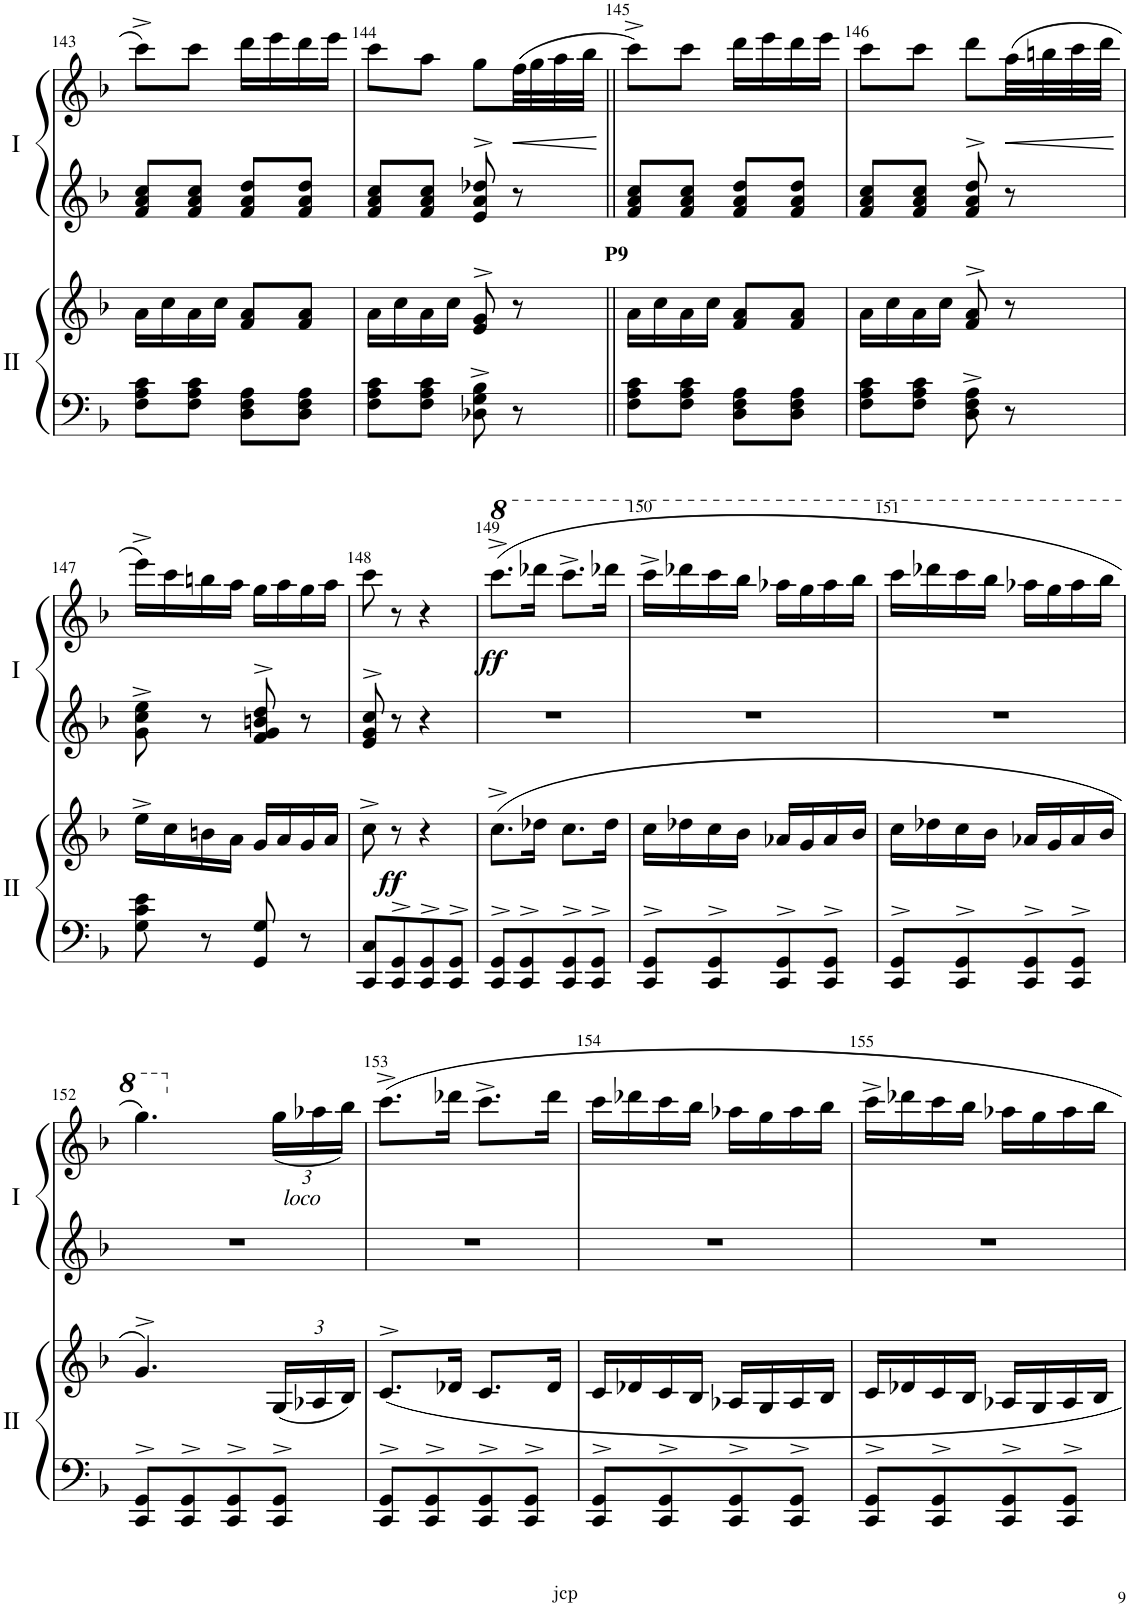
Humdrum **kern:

**kern	**kern	**dynam	**kern	**kern	**dynam
*part2	*part2	*part2	*part1	*part1	*part1
*staff4	*staff3	*staff3/4	*staff2	*staff1	*staff1/2
*I"Piano II	*	*	*I"Piano I	*	*
*I'II	*	*	*I'I	*	*
!!LO:PB:g=z
*clefF4	*clefG2	*	*clefG2	*clefG2	*
*k[b-]	*k[b-]	*	*k[b-]	*k[b-]	*
*M2/4	*M2/4	*	*M2/4	*M2/4	*
=143	=143	=143	=143	=143	=143
8F\ 8A\ 8c\L	16a\LL	.	8f/ 8a/ 8cc/L	8ccc^\L	.
.	16cc\	.	.	.	.
8F\ 8A\ 8c\J	16a\	.	8f/ 8a/ 8cc/J	8ccc\J	.
.	16cc\JJ	.	.	.	.
8D\ 8F\ 8A\L	8f/ 8a/L	.	8f/ 8a/ 8dd/L	16ddd\LL	.
.	.	.	.	16eee\	.
8D\ 8F\ 8A\J	8f/ 8a/J	.	8f/ 8a/ 8dd/J	16ddd\	.
.	.	.	.	16eee\JJ	.
=144	=144	=144	=144	=144	=144
8F\ 8A\ 8c\L	16a\LL	.	8f/ 8a/ 8cc/L	8ccc\L	.
.	16cc\	.	.	.	.
8F\ 8A\ 8c\J	16a\	.	8f/ 8a/ 8cc/J	8aa\J	.
.	16cc\JJ	.	.	.	.
8D-X\^ 8G\^ 8B-\^	8e/^> 8g/^>	.	8e/^> 8a/^> 8dd-X/^>	8gg\L	.
!	!	!	!	!	!LO:HP:b
8r	8r	.	8r	(32ff\LL	<
.	.	.	.	32gg\	.
.	.	.	.	32aa\	.
.	.	.	.	32bb-\JJJ	.
.	.	.	.	.	[
=145||	=145||	=145||	=145||	=145||	=145||
!	!LO:TX:a:B:t=P9	!	!	!	!
8F\ 8A\ 8c\L	16a\LL	.	8f/ 8a/ 8cc/L	8ccc^\L)	.
.	16cc\	.	.	.	.
8F\ 8A\ 8c\J	16a\	.	8f/ 8a/ 8cc/J	8ccc\J	.
.	16cc\JJ	.	.	.	.
8D\ 8F\ 8A\L	8f/ 8a/L	.	8f/ 8a/ 8dd/L	16ddd\LL	.
.	.	.	.	16eee\	.
8D\ 8F\ 8A\J	8f/ 8a/J	.	8f/ 8a/ 8dd/J	16ddd\	.
.	.	.	.	16eee\JJ	.
=146	=146	=146	=146	=146	=146
8F\ 8A\ 8c\L	16a\LL	.	8f/ 8a/ 8cc/L	8ccc\L	.
.	16cc\	.	.	.	.
8F\ 8A\ 8c\J	16a\	.	8f/ 8a/ 8cc/J	8ccc\J	.
.	16cc\JJ	.	.	.	.
8D\^ 8F\^ 8A\^	8f/^> 8a/^>	.	8f/^> 8a/^> 8dd/^>	8ddd\L	.
!	!	!	!	!	!LO:HP:b
8r	8r	.	8r	(32aa\LL	<
.	.	.	.	32bbn\	.
.	.	.	.	32ccc\	.
.	.	.	.	32ddd\JJJ	.
.	.	.	.	.	[
!!LO:LB:g=z
=147	=147	=147	=147	=147	=147
8G\ 8c\ 8e\	16ee^\LL	.	8g\^ 8cc\^ 8ee\^	16eee^\LL)	.
.	16cc\	.	.	16ccc\	.
8r	16bn\	.	8r	16bbn\	.
.	16a\JJ	.	.	16aa\JJ	.
8GG/ 8G/	16g/LL	.	8f/^> 8g/^> 8bn/^> 8dd/^>	16gg\LL	.
.	16a/	.	.	16aa\	.
8r	16g/	.	8r	16gg\	.
.	16a/JJ	.	.	16aa\JJ	.
=148	=148	=148	=148	=148	=148
8CC/ 8C/L	8cc^\	.	8e/^> 8g/^> 8cc/^>	8ccc\	.
!	!	!LO:DY:b	!	!	!
8CC/^> 8GG/^>	8r	ff	8r	8r	.
8CC/^> 8GG/^>	4r	.	4r	4r	.
8CC/^> 8GG/^>J	.	.	.	.	.
=149	=149	=149	=149	=149	=149
*	*	*	*	*8va	*
!	!	!	!	!	!LO:DY:b
8CC/^> 8GG/^>L	(8.cc^\L	.	2r	(8.cccc^\L	ff
8CC/^> 8GG/^>	.	.	.	.	.
.	16dd-X\Jk	.	.	16dddd-X\Jk	.
8CC/^> 8GG/^>	8.cc\L	.	.	8.cccc^\L	.
8CC/^> 8GG/^>J	.	.	.	.	.
.	16dd-\Jk	.	.	16dddd-X\Jk	.
=150	=150	=150	=150	=150	=150
8CC/^> 8GG/^>L	16cc\LL	.	2r	16cccc^\LL	.
.	16dd-X\	.	.	16dddd-X\	.
8CC/^> 8GG/^>	16cc\	.	.	16cccc\	.
.	16b-\JJ	.	.	16bbb-\JJ	.
8CC/^> 8GG/^>	16a-X/LL	.	.	16aaa-X\LL	.
.	16g/	.	.	16ggg\	.
8CC/^> 8GG/^>J	16a-/	.	.	16aaa-\	.
.	16b-/JJ	.	.	16bbb-\JJ	.
=151	=151	=151	=151	=151	=151
8CC/^> 8GG/^>L	16cc\LL	.	2r	16cccc\LL	.
.	16dd-X\	.	.	16dddd-X\	.
8CC/^> 8GG/^>	16cc\	.	.	16cccc\	.
.	16b-\JJ	.	.	16bbb-\JJ	.
8CC/^> 8GG/^>	16a-X/LL	.	.	16aaa-X\LL	.
.	16g/	.	.	16ggg\	.
8CC/^> 8GG/^>J	16a-/	.	.	16aaa-\	.
.	16b-/JJ	.	.	16bbb-\JJ	.
!!LO:LB:g=z
=152	=152	=152	=152	=152	=152
8CC/^> 8GG/^>L	4.g^>/)	.	2r	4.ggg\)	.
8CC/^> 8GG/^>	.	.	.	.	.
8CC/^> 8GG/^>	.	.	.	.	.
*	*Xbrackettup	*	*	*	*
*	*	*	*	*X8va	*
*	*	*	*	*Xbrackettup	*
!	!	!	!	!LO:TX:b:i:t=loco	!
8CC/^> 8GG/^>J	(24G/LL	.	.	(<24gg\LL	.
.	24A-X/	.	.	24aa-X\	.
.	24B-/JJ)	.	.	24bb-\JJ)	.
=153	=153	=153	=153	=153	=153
8CC/^> 8GG/^>L	8.c^>/L	.	2r	8.ccc^\L	.
8CC/^> 8GG/^>	.	.	.	.	.
.	16d-X/Jk	.	.	16ddd-X\Jk	.
8CC/^> 8GG/^>	8.c/L	.	.	8.ccc^\L	.
8CC/^> 8GG/^>J	.	.	.	.	.
.	16d-/Jk	.	.	16ddd-\Jk	.
=154	=154	=154	=154	=154	=154
8CC/^> 8GG/^>L	16c/LL	.	2r	16ccc\LL	.
.	16d-X/	.	.	16ddd-X\	.
8CC/^> 8GG/^>	16c/	.	.	16ccc\	.
.	16B-/JJ	.	.	16bb-\JJ	.
8CC/^> 8GG/^>	16A-X/LL	.	.	16aa-X\LL	.
.	16G/	.	.	16gg\	.
8CC/^> 8GG/^>J	16A-/	.	.	16aa-\	.
.	16B-/JJ	.	.	16bb-\JJ	.
=155	=155	=155	=155	=155	=155
8CC/^> 8GG/^>L	16c/LL	.	2r	16ccc^\LL	.
.	16d-X/	.	.	16ddd-X\	.
8CC/^> 8GG/^>	16c/	.	.	16ccc\	.
.	16B-/JJ	.	.	16bb-\JJ	.
8CC/^> 8GG/^>	16A-X/LL	.	.	16aa-X\LL	.
.	16G/	.	.	16gg\	.
8CC/^> 8GG/^>J	16A-/	.	.	16aa-\	.
.	16B-/JJ	.	.	16bb-\JJ	.
=	=	=	=	=	=
*-	*-	*-	*-	*-	*-
